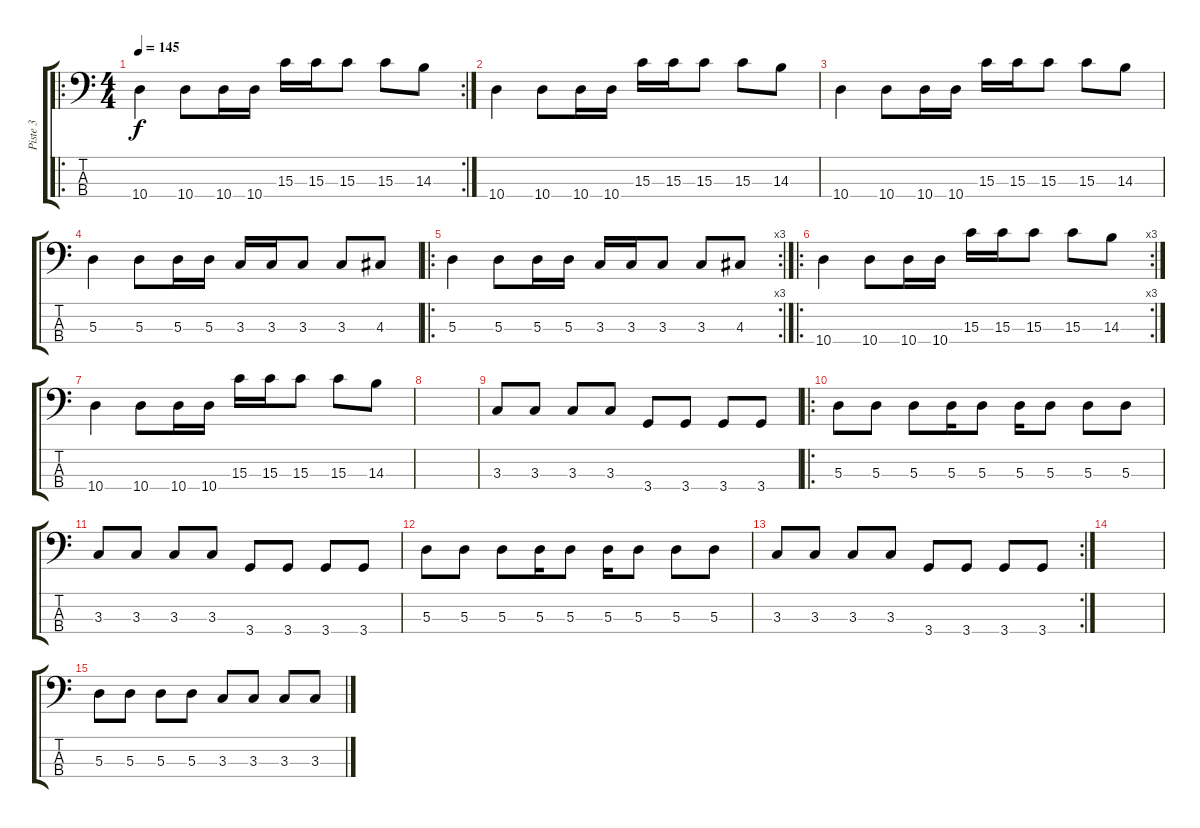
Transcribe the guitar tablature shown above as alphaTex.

\track ("Piste 3" "Piste 3") {instrument electricbassfinger}
\staff {score tabs}
\tuning (G2 D2 A1 E1) {hide}
\ro
\rc 2
\ts (4 4)
\tempo 145
\clef f4
\ks c
10.4.4{dy f instrument electricbassfinger} 10.4.8 10.4.16 10.4.16 15.3.16 15.3.16 15.3.8 15.3.8 14.3.8 |
10.4.4 10.4.8 10.4.16 10.4.16 15.3.16 15.3.16 15.3.8 15.3.8 14.3.8 |
10.4.4 10.4.8 10.4.16 10.4.16 15.3.16 15.3.16 15.3.8 15.3.8 14.3.8 |
5.3.4 5.3.8 5.3.16 5.3.16 3.3.16 3.3.16 3.3.8 3.3.8 4.3.8 |
\ro
\rc 3
5.3.4 5.3.8 5.3.16 5.3.16 3.3.16 3.3.16 3.3.8 3.3.8 4.3.8 |
\ro
\rc 3
10.4.4 10.4.8 10.4.16 10.4.16 15.3.16 15.3.16 15.3.8 15.3.8 14.3.8 |
10.4.4 10.4.8 10.4.16 10.4.16 15.3.16 15.3.16 15.3.8 15.3.8 14.3.8 |
|
3.3.8 3.3.8 3.3.8 3.3.8 3.4.8 3.4.8 3.4.8 3.4.8 |
\ro
5.3.8 5.3.8 5.3.8 5.3.16 5.3.8 5.3.16 5.3.8 5.3.8 5.3.8 |
3.3.8 3.3.8 3.3.8 3.3.8 3.4.8 3.4.8 3.4.8 3.4.8 |
5.3.8 5.3.8 5.3.8 5.3.16 5.3.8 5.3.16 5.3.8 5.3.8 5.3.8 |
\rc 2
3.3.8 3.3.8 3.3.8 3.3.8 3.4.8 3.4.8 3.4.8 3.4.8 |
|
5.3.8 5.3.8 5.3.8 5.3.8 3.3.8 3.3.8 3.3.8 3.3.8
